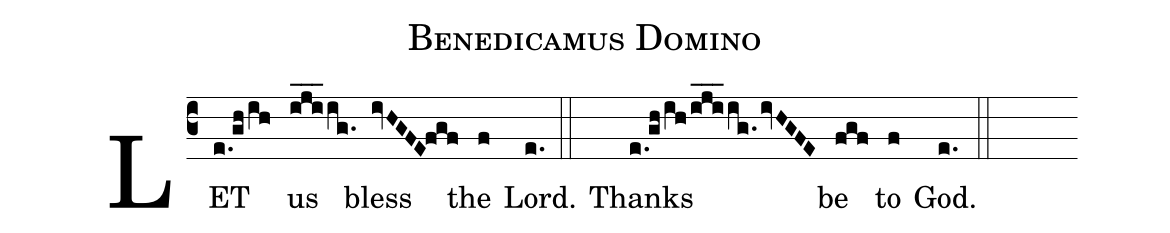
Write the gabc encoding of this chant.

name: Benedicamus Domino;
%%
(c3) LET(e.!gh/ih) us(i_j_i_/ig.) bless(ivHGFE!fgf) the(f) Lord.(e.::)

Thanks(e.!gh/ih/i_j_i_/ig./ivHGFE) be(fgf) to(f) God.(e.::)
